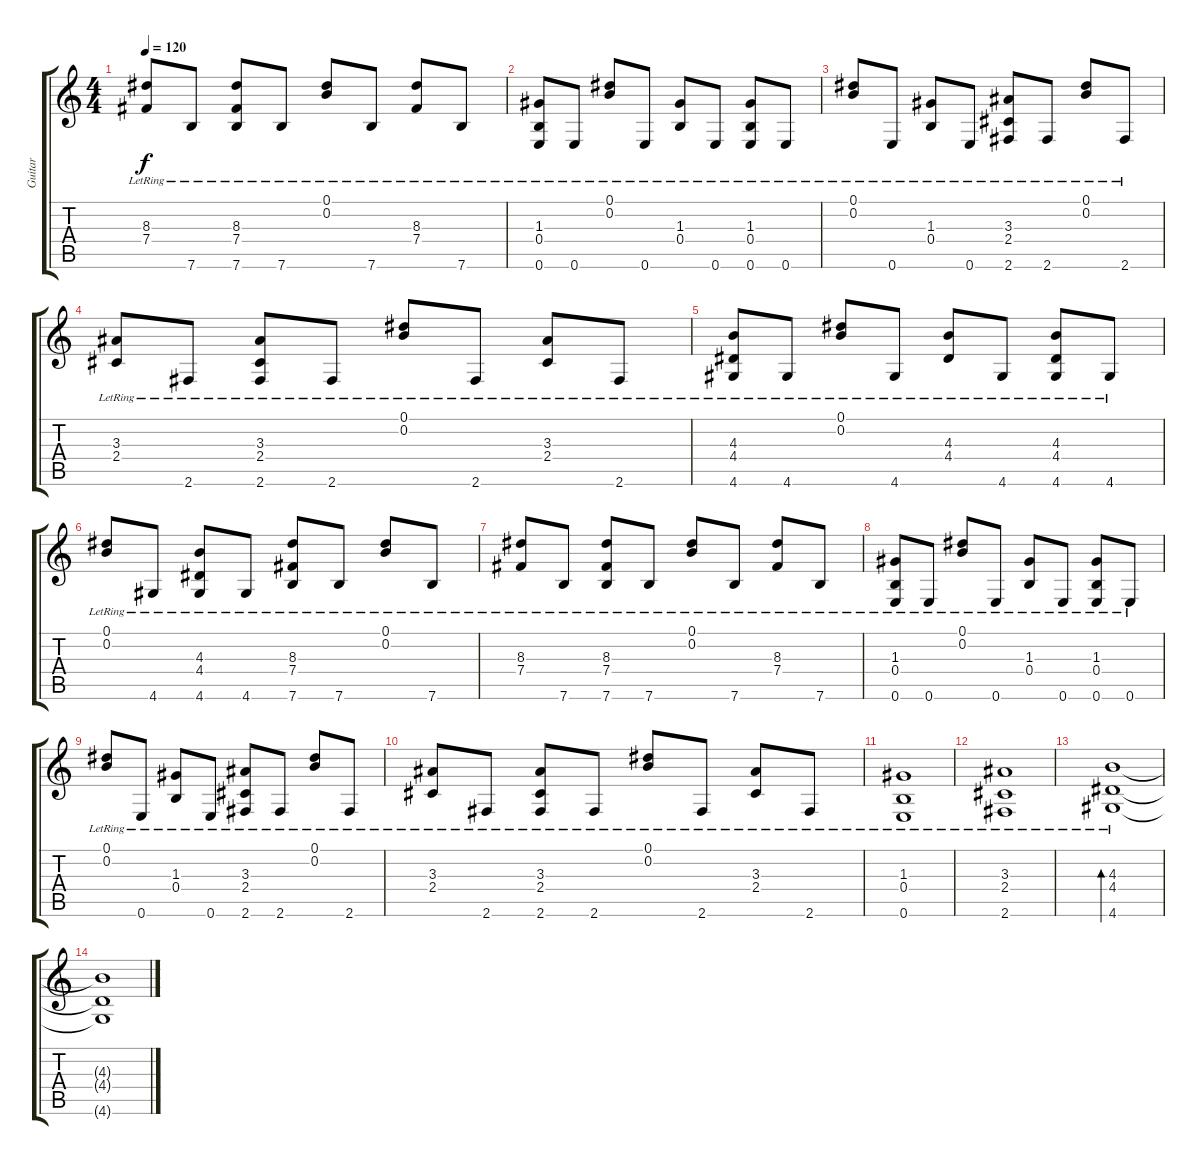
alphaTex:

\track ("Guitar" "Guitar") {instrument acousticguitarsteel}
\staff {score tabs}
\tuning (Eb4 B3 G3 B2 G2 E2) {hide}
\ts (4 4)
\tempo 120
\clef g2
\ks c
(8.3{lr} 7.4{lr}).8{dy f} 7.6{lr}.8 (8.3{lr} 7.4{lr} 7.6{lr}).8 7.6{lr}.8 (0.1{lr} 0.2{lr}).8 7.6{lr}.8 (8.3{lr} 7.4{lr}).8 7.6{lr}.8 |
(1.3{lr} 0.4{lr} 0.6{lr}).8 0.6{lr}.8 (0.1{lr} 0.2{lr}).8 0.6{lr}.8 (1.3{lr} 0.4{lr}).8 0.6{lr}.8 (1.3{lr} 0.4{lr} 0.6{lr}).8 0.6{lr}.8 |
(0.1{lr} 0.2{lr}).8 0.6{lr}.8 (1.3{lr} 0.4{lr}).8 0.6{lr}.8 (3.3{lr} 2.4{lr} 2.6{lr}).8 2.6{lr}.8 (0.1{lr} 0.2{lr}).8 2.6{lr}.8 |
(3.3{lr} 2.4{lr}).8 2.6{lr}.8 (3.3{lr} 2.4{lr} 2.6{lr}).8 2.6{lr}.8 (0.1{lr} 0.2{lr}).8 2.6{lr}.8 (3.3{lr} 2.4{lr}).8 2.6{lr}.8 |
(4.3{lr} 4.4{lr} 4.6{lr}).8 4.6{lr}.8 (0.1{lr} 0.2{lr}).8 4.6{lr}.8 (4.3{lr} 4.4{lr}).8 4.6{lr}.8 (4.3{lr} 4.4{lr} 4.6{lr}).8 4.6{lr}.8 |
(0.1{lr} 0.2{lr}).8 4.6{lr}.8 (4.3{lr} 4.4{lr} 4.6{lr}).8 4.6{lr}.8 (8.3{lr} 7.4{lr} 7.6{lr}).8 7.6{lr}.8 (0.1{lr} 0.2{lr}).8 7.6{lr}.8 |
(8.3{lr} 7.4{lr}).8 7.6{lr}.8 (8.3{lr} 7.4{lr} 7.6{lr}).8 7.6{lr}.8 (0.1{lr} 0.2{lr}).8 7.6{lr}.8 (8.3{lr} 7.4{lr}).8 7.6{lr}.8 |
(1.3{lr} 0.4{lr} 0.6{lr}).8 0.6{lr}.8 (0.1{lr} 0.2{lr}).8 0.6{lr}.8 (1.3{lr} 0.4{lr}).8 0.6{lr}.8 (1.3{lr} 0.4{lr} 0.6{lr}).8 0.6{lr}.8 |
(0.1{lr} 0.2{lr}).8 0.6{lr}.8 (1.3{lr} 0.4{lr}).8 0.6{lr}.8 (3.3{lr} 2.4{lr} 2.6{lr}).8 2.6{lr}.8 (0.1{lr} 0.2{lr}).8 2.6{lr}.8 |
(3.3{lr} 2.4{lr}).8 2.6{lr}.8 (3.3{lr} 2.4{lr} 2.6{lr}).8 2.6{lr}.8 (0.1{lr} 0.2{lr}).8 2.6{lr}.8 (3.3{lr} 2.4{lr}).8 2.6{lr}.8 |
(1.3{lr} 0.4{lr} 0.6{lr}).1 |
(3.3{lr} 2.4{lr} 2.6{lr}).1 |
(4.3{lr} 4.4{lr} 4.6{lr}).1{bd 480} |
(4.3{t} 4.4{t} 4.6{t}).1
